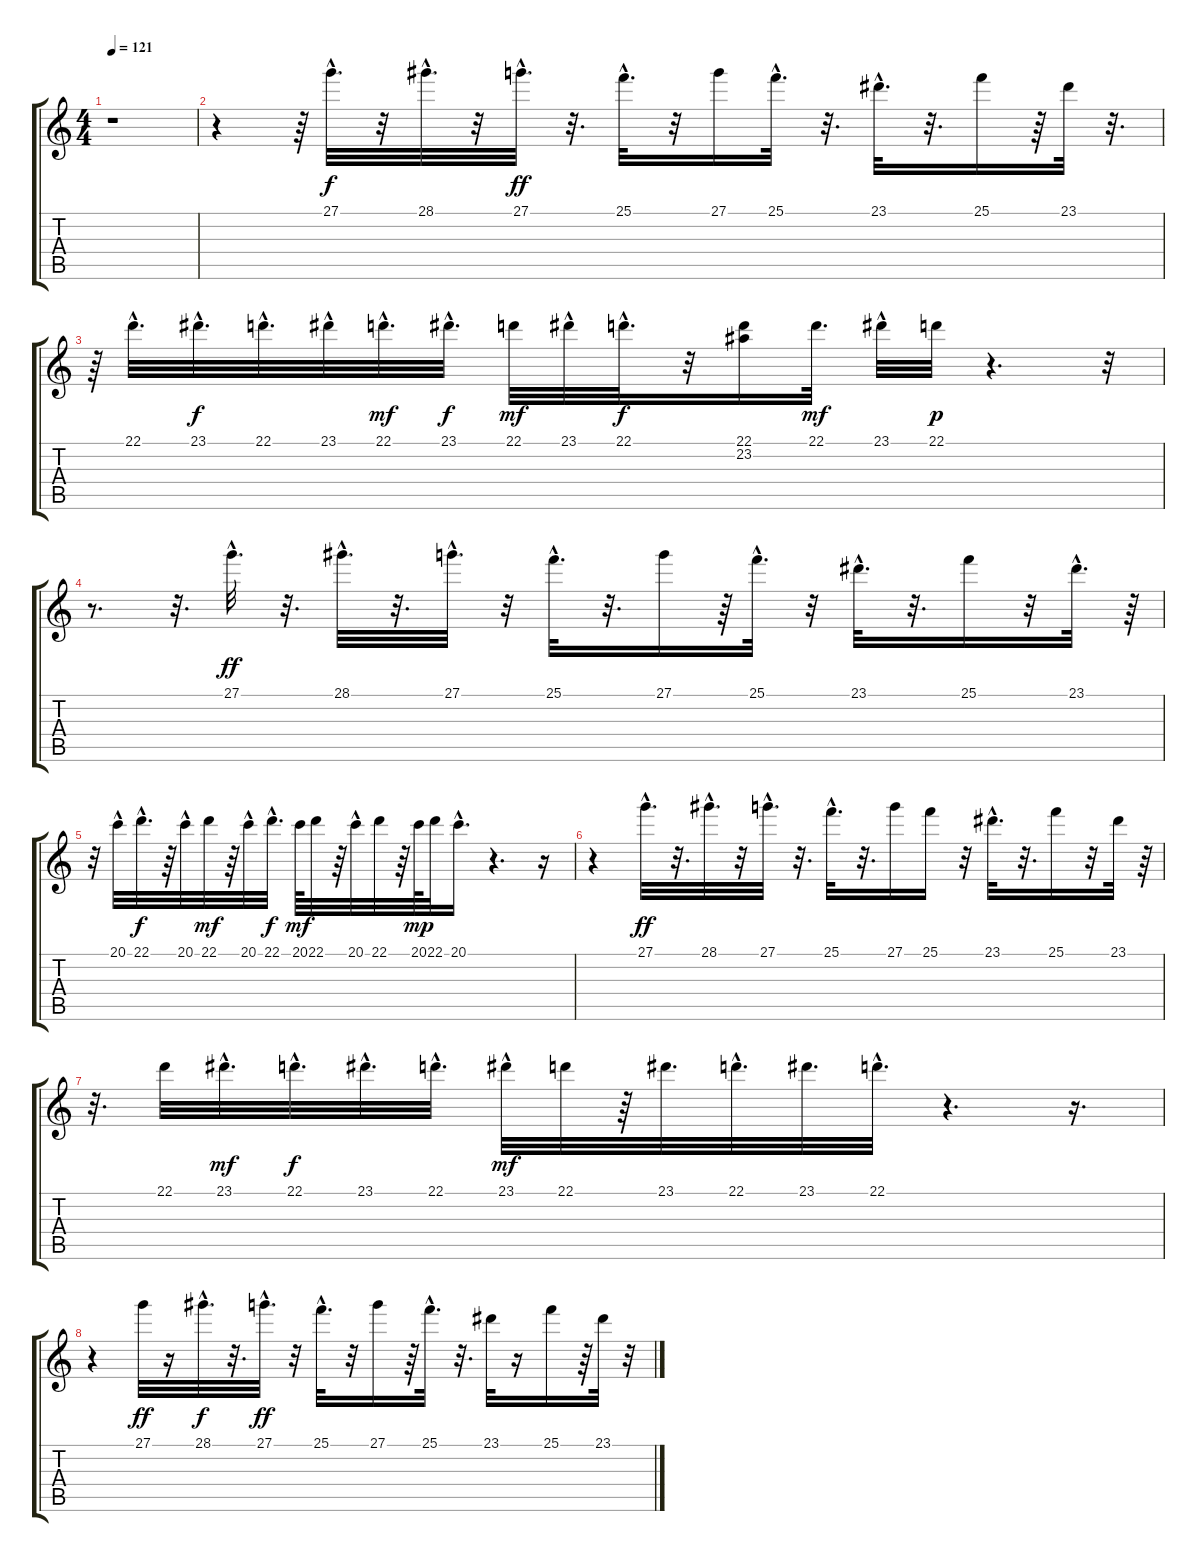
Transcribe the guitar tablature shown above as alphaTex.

\track "" {instrument flute}
\staff {score tabs}
\tuning (E4 B3 G3 D3 A2 E2) {hide}
\ts (4 4)
\tempo 121
\clef g2
\ks c
r.1{dy mp} |
r.4 r.64 27.1{hac}.32{d dy f} r.32 28.1{hac}.32{d} r.32 27.1{hac}.32{d dy ff} r.32{d} 25.1{hac}.32{d} r.32 27.1.16 25.1{hac}.32{d} r.32{d} 23.1{hac}.32{d} r.32{d} 25.1.16 r.64 23.1.32 r.32{d} |
r.64 22.1{hac}.32{d} 23.1{hac}.32{d dy f} 22.1{hac}.32{d} 23.1{hac}.32 22.1{hac}.32{d dy mf} 23.1{hac}.32{d dy f} 22.1.32{dy mf} 23.1{hac}.32 22.1{hac}.32{d dy f} r.32 (22.1 23.2).16 22.1.32{d dy mf} 23.1{hac}.32 22.1.32{dy p} r.4{d} r.32 |
r.8{d} r.32{d} 27.1{hac}.32{d dy ff} r.32{d} 28.1{hac}.32{d} r.32{d} 27.1{hac}.32{d} r.32 25.1{hac}.32{d} r.32{d} 27.1.16 r.64 25.1{hac}.32{d} r.32 23.1{hac}.32{d} r.32{d} 25.1.16 r.32 23.1{hac}.32{d} r.64 |
r.32 20.1{hac}.32 22.1{hac}.32{d dy f} r.64 20.1{hac}.32 22.1.32{dy mf} r.64 20.1{hac}.32 22.1{hac}.32{d dy f} 20.1.64{dy mf} 22.1.32 r.64 20.1{hac}.32 22.1.32 r.64 20.1.64{dy mp} 22.1.32 20.1{hac}.16{d} r.4{d} r.16 |
r.4 27.1{hac}.32{d dy ff} r.32{d} 28.1{hac}.32{d} r.32 27.1{hac}.32{d} r.32{d} 25.1{hac}.32{d} r.32{d} 27.1.16 25.1.16 r.32 23.1{hac}.32{d} r.32{d} 25.1.16 r.32 23.1.32 r.64 |
r.32{d} 22.1.32 23.1{hac}.32{d dy mf} 22.1{hac}.32{d dy f} 23.1{hac}.32{d} 22.1{hac}.32{d} 23.1{hac}.32{dy mf} 22.1.32 r.64 23.1.32{d} 22.1{hac}.32{d} 23.1.32{d} 22.1{hac}.32{d} r.4{d} r.16{d} |
r.4 27.1.32{dy ff} r.16 28.1{hac}.32{d dy f} r.32{d} 27.1{hac}.32{d dy ff} r.32 25.1{hac}.32{d} r.32 27.1.16 r.64 25.1{hac}.32{d} r.32{d} 23.1.32 r.16 25.1.16 r.64 23.1.32 r.32
